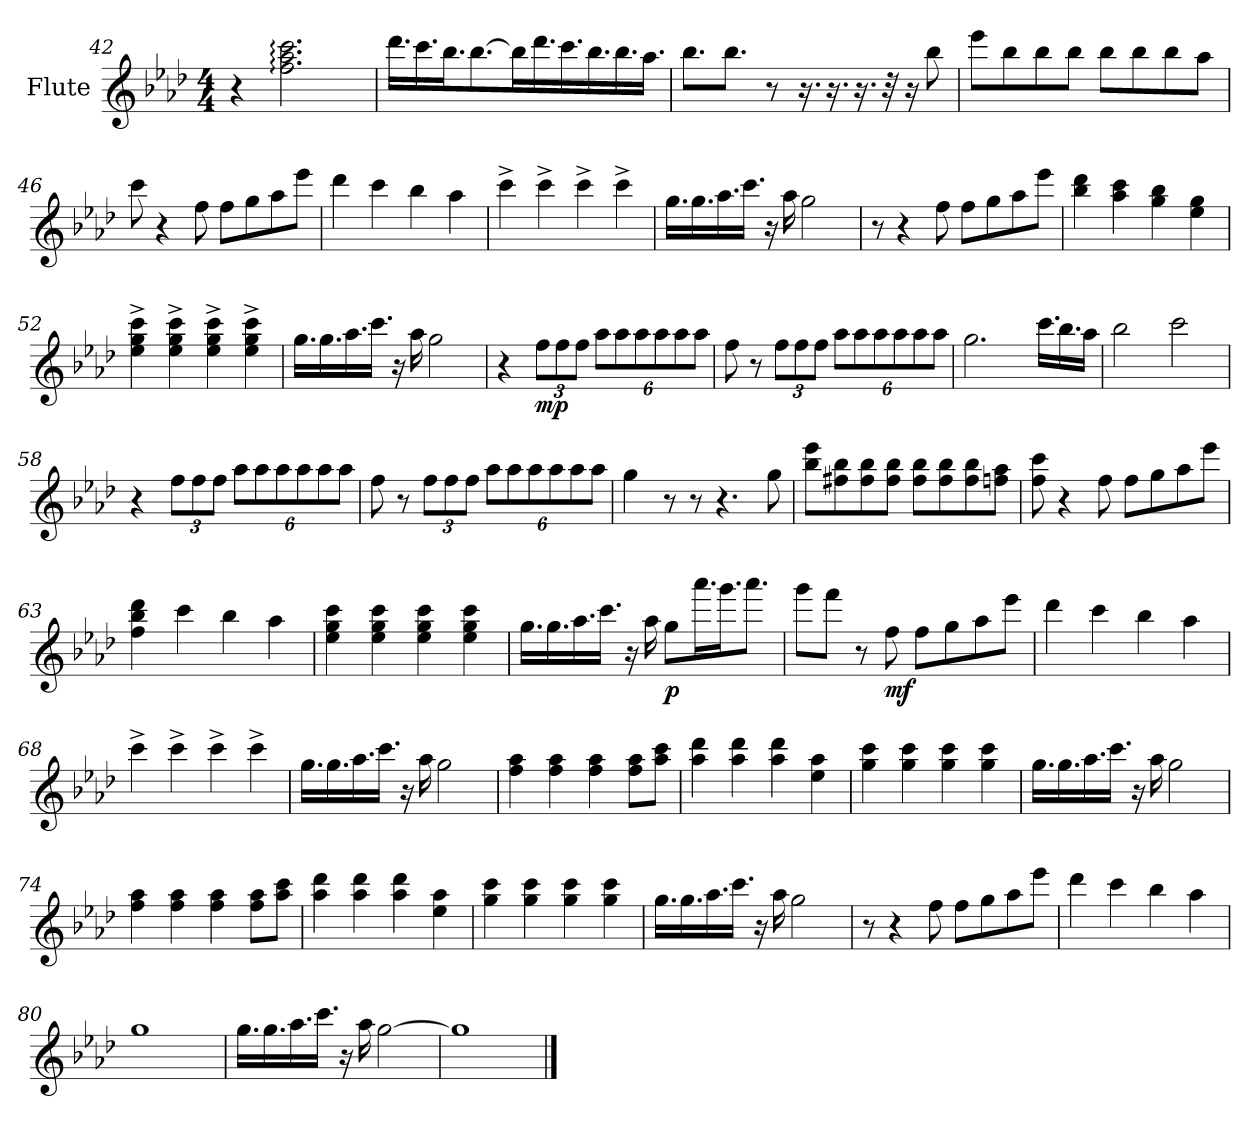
**kern	**dynam
*part1	*part1
*staff1	*staff1
*I"Flute	*
*I'Fl.	*
*clefG2	*
*k[b-e-a-d-]	*
*M4/4	*
=42	=42
4r	.
2.ff\: 2.aa-\: 2.ccc\:	.
!!LO:LB:g=z
=43	=43
16.ddd-\LL	.
16.ccc\	.
16.bb-\J	.
[8.bb-\	.
16bb-\L]	.
16.ddd-\	.
16.ccc\	.
16.bb-\	.
16.bb-\	.
16.aa-\JJ	.
=44	=44
8.bb-\L	.
8.bb-\J	.
8r	.
16.r	.
16.r	.
16.r	.
32r	.
16r	.
8bb-\	.
=45	=45
8eee-\L	.
8bb-\	.
8bb-\	.
8bb-\J	.
8bb-\L	.
8bb-\	.
8bb-\	.
8aa-\J	.
=46	=46
8ccc\	.
4r	.
8ff\	.
8ff\L	.
8gg\	.
8aa-\	.
8eee-\J	.
!!LO:LB:g=z
=47	=47
4ddd-\	.
4ccc\	.
4bb-\	.
4aa-\	.
=48	=48
4ccc^\	.
4ccc^\	.
4ccc^\	.
4ccc^\	.
=49	=49
16.gg\LL	.
16.gg\	.
16.aa-\	.
16.ccc\JJ	.
16r	.
16aa-\	.
2gg\	.
=50	=50
8r	.
4r	.
8ff\	.
8ff\L	.
8gg\	.
8aa-\	.
8eee-\J	.
=51	=51
4bb-\ 4ddd-\	.
4aa-\ 4ccc\	.
4gg\ 4bb-\	.
4ee-\ 4gg\	.
=52	=52
4ee-\^ 4gg\^ 4ccc\^	.
4ee-\^ 4gg\^ 4ccc\^	.
4ee-\^ 4gg\^ 4ccc\^	.
4ee-\^ 4gg\^ 4ccc\^	.
!!LO:PB:g=z
=53	=53
16.gg\LL	.
16.gg\	.
16.aa-\	.
16.ccc\JJ	.
16r	.
16aa-\	.
2gg\	.
=54	=54
4r	.
*Xbrackettup	*
!	!LO:DY:b
12ff\L	mp
12ff\	.
12ff\J	.
12aa-\L	.
12aa-\	.
12aa-\	.
12aa-\	.
12aa-\	.
12aa-\J	.
=55	=55
8ff\	.
8r	.
12ff\L	.
12ff\	.
12ff\J	.
12aa-\L	.
12aa-\	.
12aa-\	.
12aa-\	.
12aa-\	.
12aa-\J	.
=56	=56
2.gg\	.
16.ccc\LL	.
16.bb-\	.
16aa-\JJ	.
=57	=57
2bb-\	.
2ccc\	.
!!LO:LB:g=z
=58	=58
4r	.
12ff\L	.
12ff\	.
12ff\J	.
12aa-\L	.
12aa-\	.
12aa-\	.
12aa-\	.
12aa-\	.
12aa-\J	.
=59	=59
8ff\	.
8r	.
12ff\L	.
12ff\	.
12ff\J	.
12aa-\L	.
12aa-\	.
12aa-\	.
12aa-\	.
12aa-\	.
12aa-\J	.
=60	=60
4gg\	.
8r	.
8r	.
4.r	.
8gg\	.
=61	=61
8bb-\ 8eee-\L	.
8ff#X\ 8bb-\	.
8ff#\ 8bb-\	.
8ff#\ 8bb-\J	.
8ff#\ 8bb-\L	.
8ff#\ 8bb-\	.
8ff#\ 8bb-\	.
8ffn\ 8aa-\J	.
!!LO:LB:g=z
=62	=62
8ff\ 8ccc\	.
4r	.
8ff\	.
8ff\L	.
8gg\	.
8aa-\	.
8eee-\J	.
=63	=63
4ff\ 4bb-\ 4ddd-\	.
4ccc\	.
4bb-\	.
4aa-\	.
=64	=64
4ee-\ 4gg\ 4ccc\	.
4ee-\ 4gg\ 4ccc\	.
4ee-\ 4gg\ 4ccc\	.
4ee-\ 4gg\ 4ccc\	.
=65	=65
16.gg\LL	.
16.gg\	.
16.aa-\	.
16.ccc\JJ	.
16r	.
16aa-\	.
!	!LO:DY:b
8gg\L	p
16.aaa-\L	.
16.ggg\J	.
8.aaa-\J	.
=66	=66
8ggg\L	.
8fff\J	.
8r	.
!	!LO:DY:b
8ff\	mf
8ff\L	.
8gg\	.
8aa-\	.
8eee-\J	.
!!LO:LB:g=z
=67	=67
4ddd-\	.
4ccc\	.
4bb-\	.
4aa-\	.
=68	=68
4ccc^\	.
4ccc^\	.
4ccc^\	.
4ccc^\	.
=69	=69
16.gg\LL	.
16.gg\	.
16.aa-\	.
16.ccc\JJ	.
16r	.
16aa-\	.
2gg\	.
=70	=70
4ff\ 4aa-\	.
4ff\ 4aa-\	.
4ff\ 4aa-\	.
8ff\ 8aa-\L	.
8aa-\ 8ccc\J	.
=71	=71
4aa-\ 4ddd-\	.
4aa-\ 4ddd-\	.
4aa-\ 4ddd-\	.
4ee-\ 4aa-\	.
=72	=72
4gg\ 4ccc\	.
4gg\ 4ccc\	.
4gg\ 4ccc\	.
4gg\ 4ccc\	.
!!LO:LB:g=z
=73	=73
16.gg\LL	.
16.gg\	.
16.aa-\	.
16.ccc\JJ	.
16r	.
16aa-\	.
2gg\	.
=74	=74
4ff\ 4aa-\	.
4ff\ 4aa-\	.
4ff\ 4aa-\	.
8ff\ 8aa-\L	.
8aa-\ 8ccc\J	.
=75	=75
4aa-\ 4ddd-\	.
4aa-\ 4ddd-\	.
4aa-\ 4ddd-\	.
4ee-\ 4aa-\	.
=76	=76
4gg\ 4ccc\	.
4gg\ 4ccc\	.
4gg\ 4ccc\	.
4gg\ 4ccc\	.
=77	=77
16.gg\LL	.
16.gg\	.
16.aa-\	.
16.ccc\JJ	.
16r	.
16aa-\	.
2gg\	.
=78	=78
8r	.
4r	.
8ff\	.
8ff\L	.
8gg\	.
8aa-\	.
8eee-\J	.
!!LO:LB:g=z
=79	=79
4ddd-\	.
4ccc\	.
4bb-\	.
4aa-\	.
=80	=80
1gg:	.
=81	=81
16.gg\LL	.
16.gg\	.
16.aa-\	.
16.ccc\JJ	.
16r	.
16aa-\	.
[2gg\	.
=82	=82
1gg]	.
==	==
*-	*-
